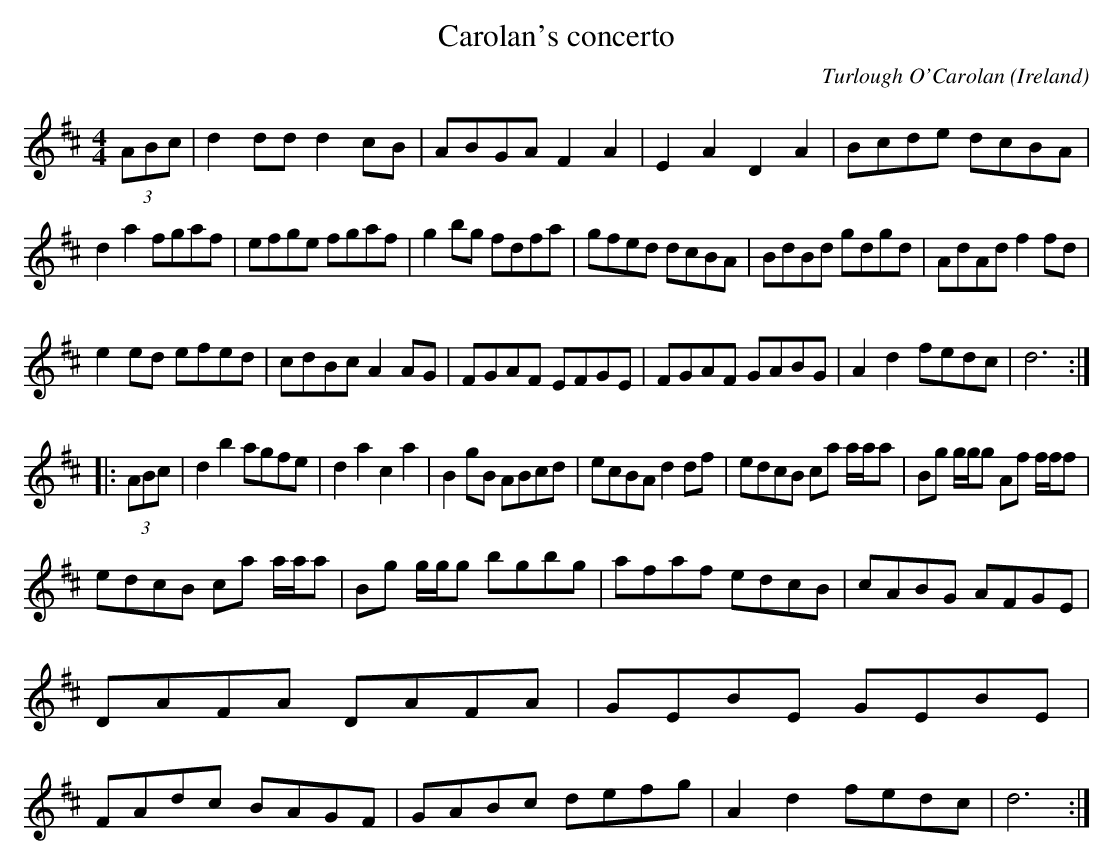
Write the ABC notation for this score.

X:1
T:Carolan's concerto
O:Ireland
M:4/4
C:Turlough O'Carolan
K:D
(3ABc|\
d2dd d2cB|ABGA F2A2|E2A2 D2A2|Bcde dcBA|
d2a2 fgaf|efge fgaf|g2bg fdfa|gfed dcBA|\
BdBd gdgd|AdAd f2fd|
e2ed efed|cdBc A2AG|\
FGAF EFGE|FGAF GABG|A2d2 fedc|d6::
(3ABc|\
d2b2 agfe|d2a2 c2a2|B2gB ABcd|ecBA d2df|\
edcB ca a/a/a|Bg g/g/g Af f/f/f|
edcB ca a/a/a|Bg g/g/g bgbg|\
afaf edcB|cABG AFGE|DAFA DAFA|GEBE GEBE|\
FAdc BAGF|GABc defg|A2d2 fedc|d6:|
